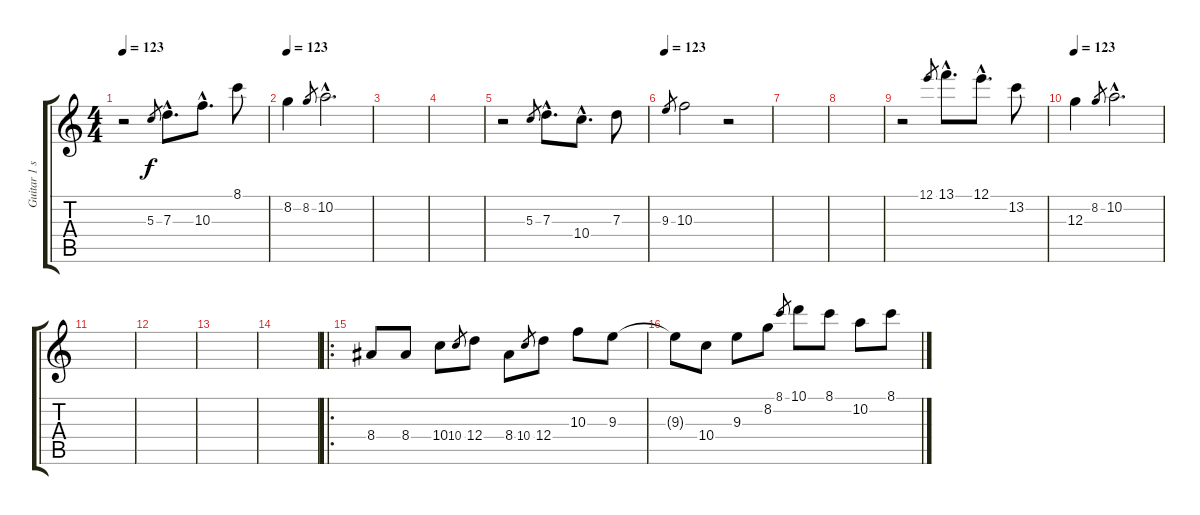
\track ("Guitar 1 solo" "Guitar 1 s") {instrument overdrivenguitar}
\staff {score tabs}
\tuning (E4 B3 G3 D3 A2 E2) {hide}
\ts (4 4)
\tempo 123
\clef g2
\ks c
r.2{dy f} 5.3.8{gr} 7.3{hac}.8{d} 10.3{hac}.8{d} 8.1.8 |
\tempo 123
8.2.4 8.2.8{gr} 10.2{hac}.2{d} |
|
|
r.2 5.3.8{gr} 7.3{hac}.8{d} 10.4{hac}.8{d} 7.3.8 |
\tempo 123
9.3.8{gr} 10.3.2 r.2 |
|
|
r.2 12.1.8{gr} 13.1{hac}.8{d} 12.1{hac}.8{d} 13.2.8 |
\tempo 123
12.3.4 8.2.8{gr} 10.2{hac}.2{d} |
|
|
|
|
\ro
8.4.8 8.4.8 10.4.8 10.4.8{gr} 12.4.8 8.4.8 10.4.8{gr} 12.4.8 10.3.8 9.3.8 |
9.3{t}.8 10.4.8 9.3.8 8.2.8 8.1.8{gr} 10.1.8 8.1.8 10.2.8 8.1.8
